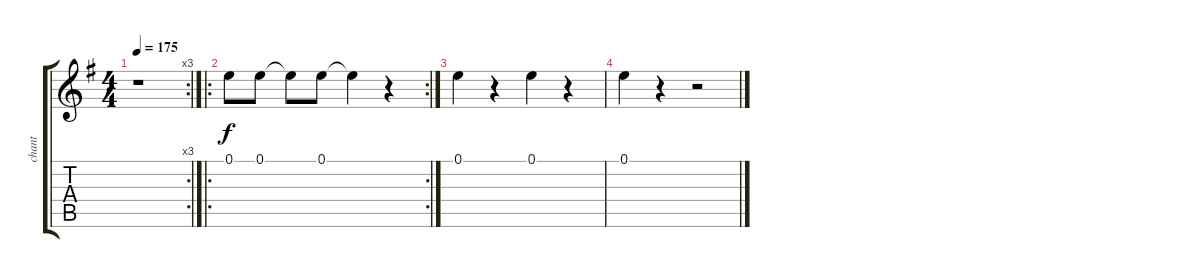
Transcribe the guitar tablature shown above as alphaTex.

\track ("chant" "chant") {instrument slapbass1}
\staff {score tabs}
\tuning (E4 B3 G3 D3 A2 E2) {hide}
\rc 3
\ts (4 4)
\tempo 175
\clef g2
\ks g
r.1{dy f} |
\ro
\rc 2
0.1.8 0.1.8 0.1{t}.8 0.1.8 0.1{t}.4 r.4 |
0.1.4 r.4 0.1.4 r.4 |
0.1.4 r.4 r.2
